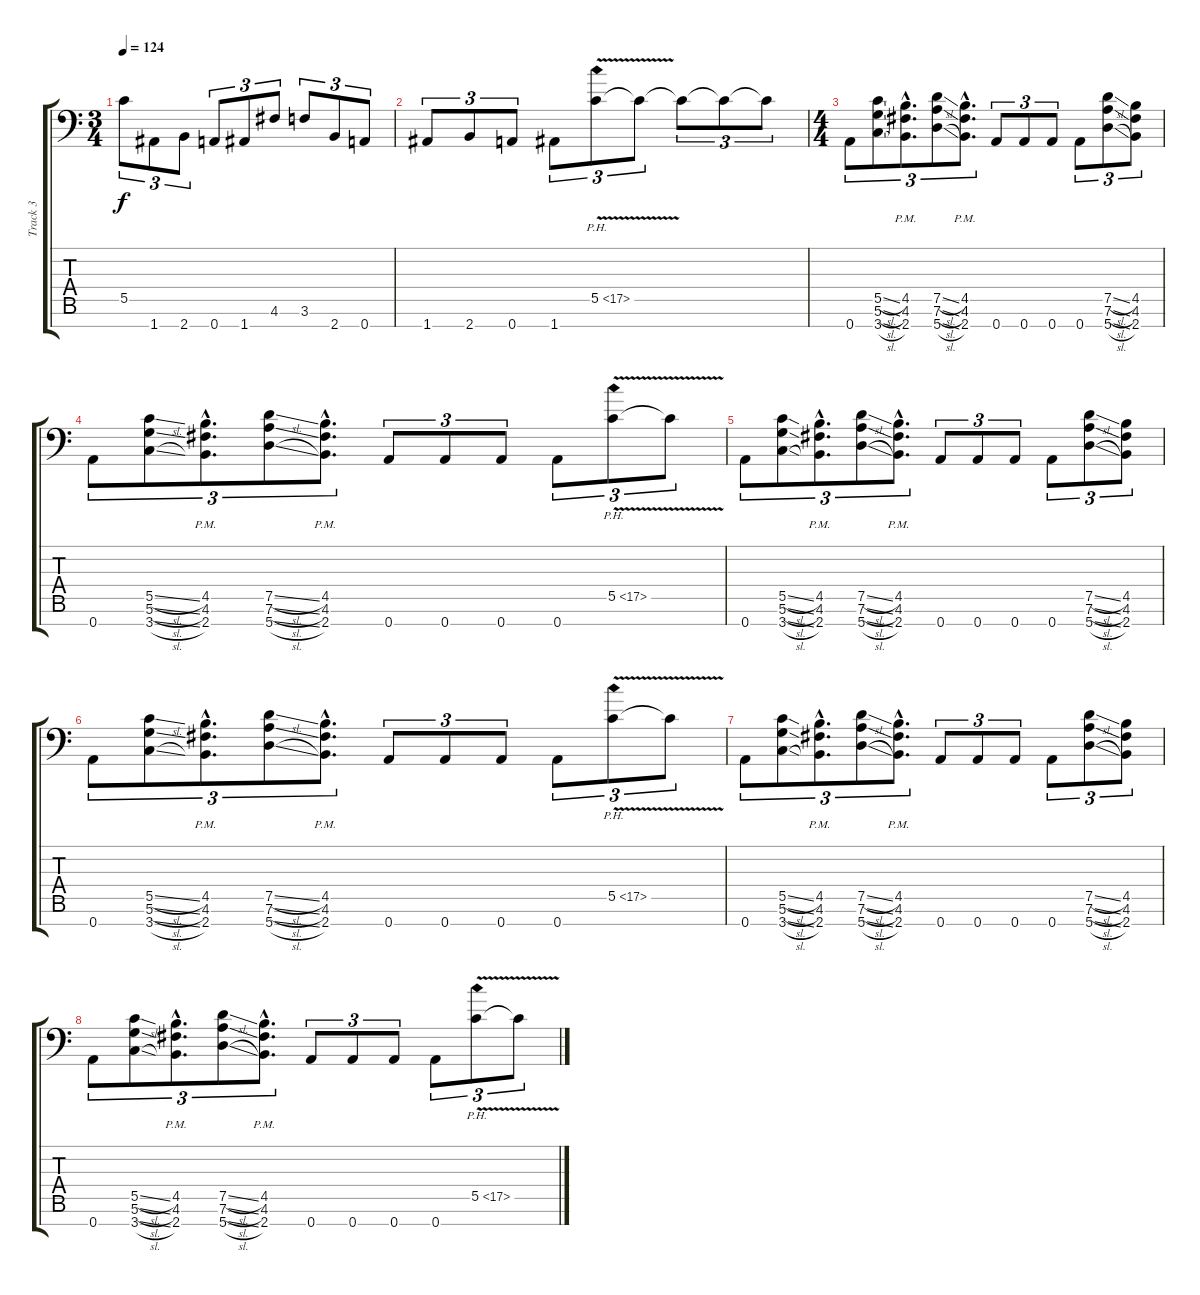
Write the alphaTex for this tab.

\track ("Track 3" "Track 3") {instrument distortionguitar}
\staff {score tabs}
\tuning (D4 A3 F3 C3 G2 D2 A1) {hide}
\ts (3 4)
\tempo 124
\clef f4
\ks c
5.5{t}.8{tu (3 2) dy f} 1.7.8{tu (3 2)} 2.7.8{tu (3 2)} 0.7.8{tu (3 2)} 1.7.8{tu (3 2)} 4.6.8{tu (3 2)} 3.6.8{tu (3 2)} 2.7.8{tu (3 2)} 0.7.8{tu (3 2)} |
1.7.8{tu (3 2)} 2.7.8{tu (3 2)} 0.7.8{tu (3 2)} 1.7.8{tu (3 2)} 5.5{ph 12 v}.8{tu (3 2)} 5.5{t}.8{tu (3 2)} 5.5{t}.8{tu (3 2)} 5.5{t}.8{tu (3 2)} 5.5{t}.8{tu (3 2)} |
\ts (4 4)
0.7.8{tu (3 2)} (5.5{sl} 5.6{sl} 3.7{sl}).8{tu (3 2)} (4.5{hac pm} 4.6{hac pm} 2.7{hac pm}).8{d tu (3 2)} (7.5{sl} 7.6{sl} 5.7{sl}).8{tu (3 2)} (4.5{hac pm} 4.6{hac pm} 2.7{hac pm}).8{d tu (3 2)} 0.7.8{tu (3 2)} 0.7.8{tu (3 2)} 0.7.8{tu (3 2)} 0.7.8{tu (3 2)} (7.5{sl} 7.6{sl} 5.7{sl}).8{tu (3 2)} (4.5 4.6 2.7).8{tu (3 2)} |
0.7.8{tu (3 2)} (5.5{sl} 5.6{sl} 3.7{sl}).8{tu (3 2)} (4.5{hac pm} 4.6{hac pm} 2.7{hac pm}).8{d tu (3 2)} (7.5{sl} 7.6{sl} 5.7{sl}).8{tu (3 2)} (4.5{hac pm} 4.6{hac pm} 2.7{hac pm}).8{d tu (3 2)} 0.7.8{tu (3 2)} 0.7.8{tu (3 2)} 0.7.8{tu (3 2)} 0.7.8{tu (3 2)} 5.5{ph 12 v}.8{tu (3 2)} 5.5{t}.8{tu (3 2)} |
0.7.8{tu (3 2)} (5.5{sl} 5.6{sl} 3.7{sl}).8{tu (3 2)} (4.5{hac pm} 4.6{hac pm} 2.7{hac pm}).8{d tu (3 2)} (7.5{sl} 7.6{sl} 5.7{sl}).8{tu (3 2)} (4.5{hac pm} 4.6{hac pm} 2.7{hac pm}).8{d tu (3 2)} 0.7.8{tu (3 2)} 0.7.8{tu (3 2)} 0.7.8{tu (3 2)} 0.7.8{tu (3 2)} (7.5{sl} 7.6{sl} 5.7{sl}).8{tu (3 2)} (4.5 4.6 2.7).8{tu (3 2)} |
0.7.8{tu (3 2)} (5.5{sl} 5.6{sl} 3.7{sl}).8{tu (3 2)} (4.5{hac pm} 4.6{hac pm} 2.7{hac pm}).8{d tu (3 2)} (7.5{sl} 7.6{sl} 5.7{sl}).8{tu (3 2)} (4.5{hac pm} 4.6{hac pm} 2.7{hac pm}).8{d tu (3 2)} 0.7.8{tu (3 2)} 0.7.8{tu (3 2)} 0.7.8{tu (3 2)} 0.7.8{tu (3 2)} 5.5{ph 12 v}.8{tu (3 2)} 5.5{t}.8{tu (3 2)} |
0.7.8{tu (3 2)} (5.5{sl} 5.6{sl} 3.7{sl}).8{tu (3 2)} (4.5{hac pm} 4.6{hac pm} 2.7{hac pm}).8{d tu (3 2)} (7.5{sl} 7.6{sl} 5.7{sl}).8{tu (3 2)} (4.5{hac pm} 4.6{hac pm} 2.7{hac pm}).8{d tu (3 2)} 0.7.8{tu (3 2)} 0.7.8{tu (3 2)} 0.7.8{tu (3 2)} 0.7.8{tu (3 2)} (7.5{sl} 7.6{sl} 5.7{sl}).8{tu (3 2)} (4.5 4.6 2.7).8{tu (3 2)} |
0.7.8{tu (3 2)} (5.5{sl} 5.6{sl} 3.7{sl}).8{tu (3 2)} (4.5{hac pm} 4.6{hac pm} 2.7{hac pm}).8{d tu (3 2)} (7.5{sl} 7.6{sl} 5.7{sl}).8{tu (3 2)} (4.5{hac pm} 4.6{hac pm} 2.7{hac pm}).8{d tu (3 2)} 0.7.8{tu (3 2)} 0.7.8{tu (3 2)} 0.7.8{tu (3 2)} 0.7.8{tu (3 2)} 5.5{ph 12 v}.8{tu (3 2)} 5.5{t}.8{tu (3 2)}
